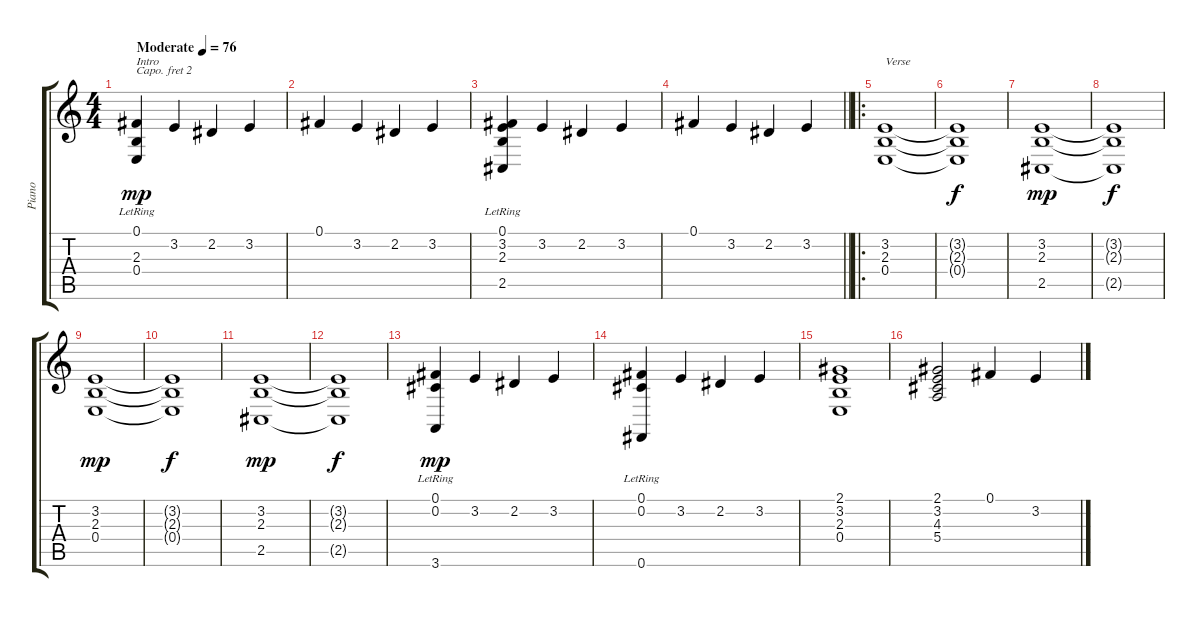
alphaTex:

\track ("Piano" "Piano") {instrument acousticgrandpiano}
\staff {score tabs}
\capo 2
\tuning (E4 B3 G3 D3 A2 E2) {hide}
\ts (4 4)
\tempo (76 "Moderate")
\clef g2
\ks c
(0.1{lr} 2.3{lr} 0.4{lr}).4{txt "Intro" dy mp instrument acousticgrandpiano} 3.2.4 2.2.4 3.2.4 |
0.1.4 3.2.4 2.2.4 3.2.4 |
(0.1{lr} 3.2{lr} 2.3{lr} 2.5{lr}).4 3.2.4 2.2.4 3.2.4 |
\barLineRight lightlight
0.1.4 3.2.4 2.2.4 3.2.4 |
\ro
(3.2 2.3 0.4).1{txt "Verse"} |
(3.2{t} 2.3{t} 0.4{t}).1{dy f} |
(3.2 2.3 2.5).1{dy mp} |
(3.2{t} 2.3{t} 2.5{t}).1{dy f} |
(3.2 2.3 0.4).1{dy mp} |
(3.2{t} 2.3{t} 0.4{t}).1{dy f} |
(3.2 2.3 2.5).1{dy mp} |
(3.2{t} 2.3{t} 2.5{t}).1{dy f} |
(0.1{lr} 0.2{lr} 3.6{lr}).4{dy mp} 3.2.4 2.2.4 3.2.4 |
(0.1{lr} 0.2{lr} 0.6{lr}).4 3.2.4 2.2.4 3.2.4 |
(2.1 3.2 2.3 0.4).1 |
(2.1 3.2 4.3 5.4).2 0.1.4 3.2.4
